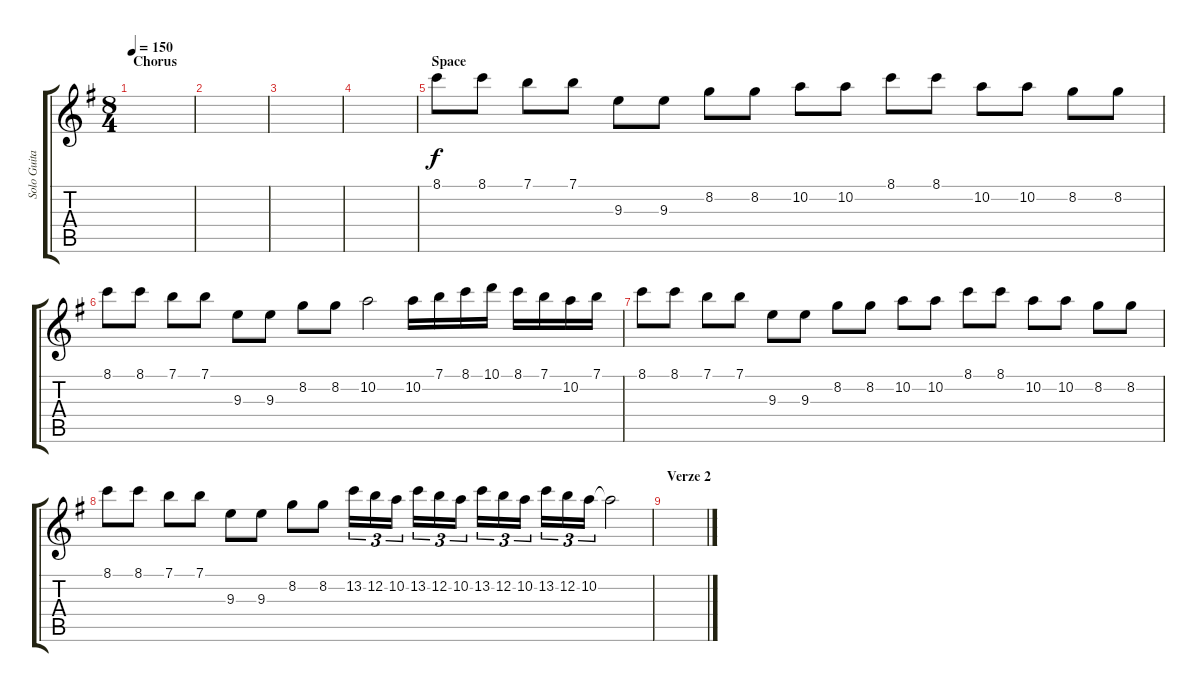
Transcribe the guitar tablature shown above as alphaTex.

\track ("Solo Guitar" "Solo Guita") {instrument overdrivenguitar}
\staff {score tabs}
\tuning (E4 B3 G3 D3 A2 E2) {hide}
\ts (8 4)
\section ("" "Chorus")
\tempo 150
\clef g2
\ks g
|
|
|
|
\section ("" "Space")
8.1.8 8.1.8 7.1.8 7.1.8 9.3.8 9.3.8 8.2.8 8.2.8 10.2.8 10.2.8 8.1.8 8.1.8 10.2.8 10.2.8 8.2.8 8.2.8 |
8.1.8 8.1.8 7.1.8 7.1.8 9.3.8 9.3.8 8.2.8 8.2.8 10.2.2 10.2.16 7.1.16 8.1.16 10.1.16 8.1.16 7.1.16 10.2.16 7.1.16 |
8.1.8 8.1.8 7.1.8 7.1.8 9.3.8 9.3.8 8.2.8 8.2.8 10.2.8 10.2.8 8.1.8 8.1.8 10.2.8 10.2.8 8.2.8 8.2.8 |
8.1.8 8.1.8 7.1.8 7.1.8 9.3.8 9.3.8 8.2.8 8.2.8 13.2.16{tu (3 2)} 12.2.16{tu (3 2)} 10.2.16{tu (3 2)} 13.2.16{tu (3 2)} 12.2.16{tu (3 2)} 10.2.16{tu (3 2)} 13.2.16{tu (3 2)} 12.2.16{tu (3 2)} 10.2.16{tu (3 2)} 13.2.16{tu (3 2)} 12.2.16{tu (3 2)} 10.2.16{tu (3 2)} 10.2{t}.2 |
\section ("" "Verze 2")
